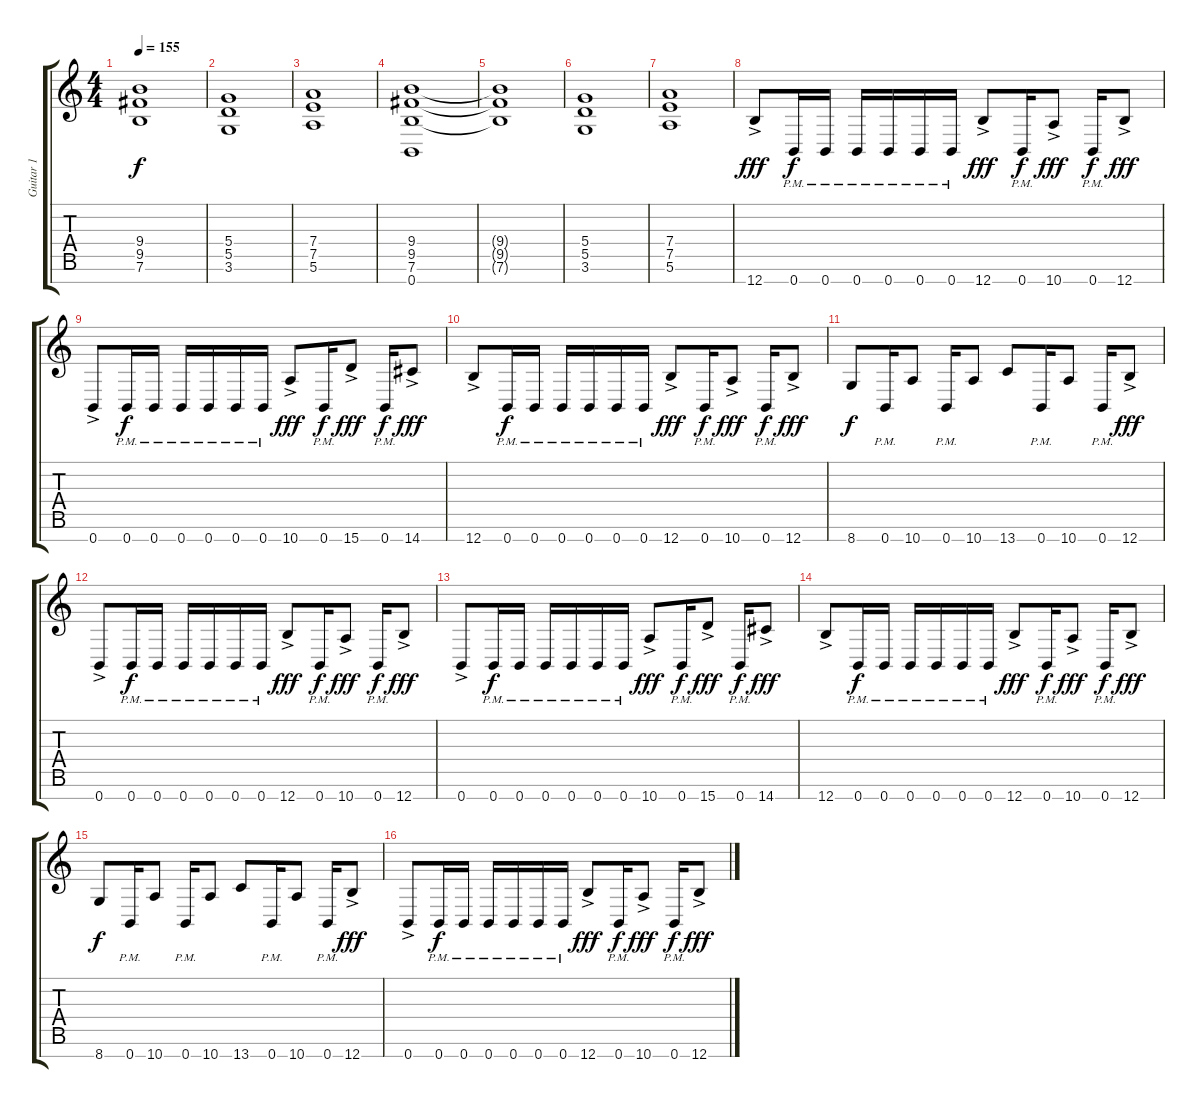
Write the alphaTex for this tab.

\track ("Guitar 1" "Guitar 1") {instrument overdrivenguitar}
\staff {score tabs}
\tuning (E4 B3 G3 D3 A2 E2 B1) {hide}
\ts (4 4)
\tempo 155
\clef g2
\ks c
(9.4{t} 9.5{t} 7.6{t}).1{dy f} |
(5.4 5.5 3.6).1 |
(7.4 7.5 5.6).1 |
(9.4 9.5 7.6 0.7).1 |
(9.4{t} 9.5{t} 7.6{t}).1 |
(5.4 5.5 3.6).1 |
(7.4 7.5 5.6).1 |
12.7{ac}.8{dy fff} 0.7{pm}.16{dy f} 0.7{pm}.16 0.7{pm}.16 0.7{pm}.16 0.7{pm}.16 0.7{pm}.16 12.7{ac}.8{dy fff} 0.7{pm}.16{dy f} 10.7{ac}.8{dy fff} 0.7{pm}.16{dy f} 12.7{ac}.8{dy fff} |
0.7{ac}.8 0.7{pm}.16{dy f} 0.7{pm}.16 0.7{pm}.16 0.7{pm}.16 0.7{pm}.16 0.7{pm}.16 10.7{ac}.8{dy fff} 0.7{pm}.16{dy f} 15.7{ac}.8{dy fff} 0.7{pm}.16{dy f} 14.7{ac}.8{dy fff} |
12.7{ac}.8 0.7{pm}.16{dy f} 0.7{pm}.16 0.7{pm}.16 0.7{pm}.16 0.7{pm}.16 0.7{pm}.16 12.7{ac}.8{dy fff} 0.7{pm}.16{dy f} 10.7{ac}.8{dy fff} 0.7{pm}.16{dy f} 12.7{ac}.8{dy fff} |
8.7.8{dy f} 0.7{pm}.16 10.7.8 0.7{pm}.16 10.7.8 13.7.8 0.7{pm}.16 10.7.8 0.7{pm}.16 12.7{ac}.8{dy fff} |
0.7{ac}.8 0.7{pm}.16{dy f} 0.7{pm}.16 0.7{pm}.16 0.7{pm}.16 0.7{pm}.16 0.7{pm}.16 12.7{ac}.8{dy fff} 0.7{pm}.16{dy f} 10.7{ac}.8{dy fff} 0.7{pm}.16{dy f} 12.7{ac}.8{dy fff} |
0.7{ac}.8 0.7{pm}.16{dy f} 0.7{pm}.16 0.7{pm}.16 0.7{pm}.16 0.7{pm}.16 0.7{pm}.16 10.7{ac}.8{dy fff} 0.7{pm}.16{dy f} 15.7{ac}.8{dy fff} 0.7{pm}.16{dy f} 14.7{ac}.8{dy fff} |
12.7{ac}.8 0.7{pm}.16{dy f} 0.7{pm}.16 0.7{pm}.16 0.7{pm}.16 0.7{pm}.16 0.7{pm}.16 12.7{ac}.8{dy fff} 0.7{pm}.16{dy f} 10.7{ac}.8{dy fff} 0.7{pm}.16{dy f} 12.7{ac}.8{dy fff} |
8.7.8{dy f} 0.7{pm}.16 10.7.8 0.7{pm}.16 10.7.8 13.7.8 0.7{pm}.16 10.7.8 0.7{pm}.16 12.7{ac}.8{dy fff} |
0.7{ac}.8 0.7{pm}.16{dy f} 0.7{pm}.16 0.7{pm}.16 0.7{pm}.16 0.7{pm}.16 0.7{pm}.16 12.7{ac}.8{dy fff} 0.7{pm}.16{dy f} 10.7{ac}.8{dy fff} 0.7{pm}.16{dy f} 12.7{ac}.8{dy fff}
